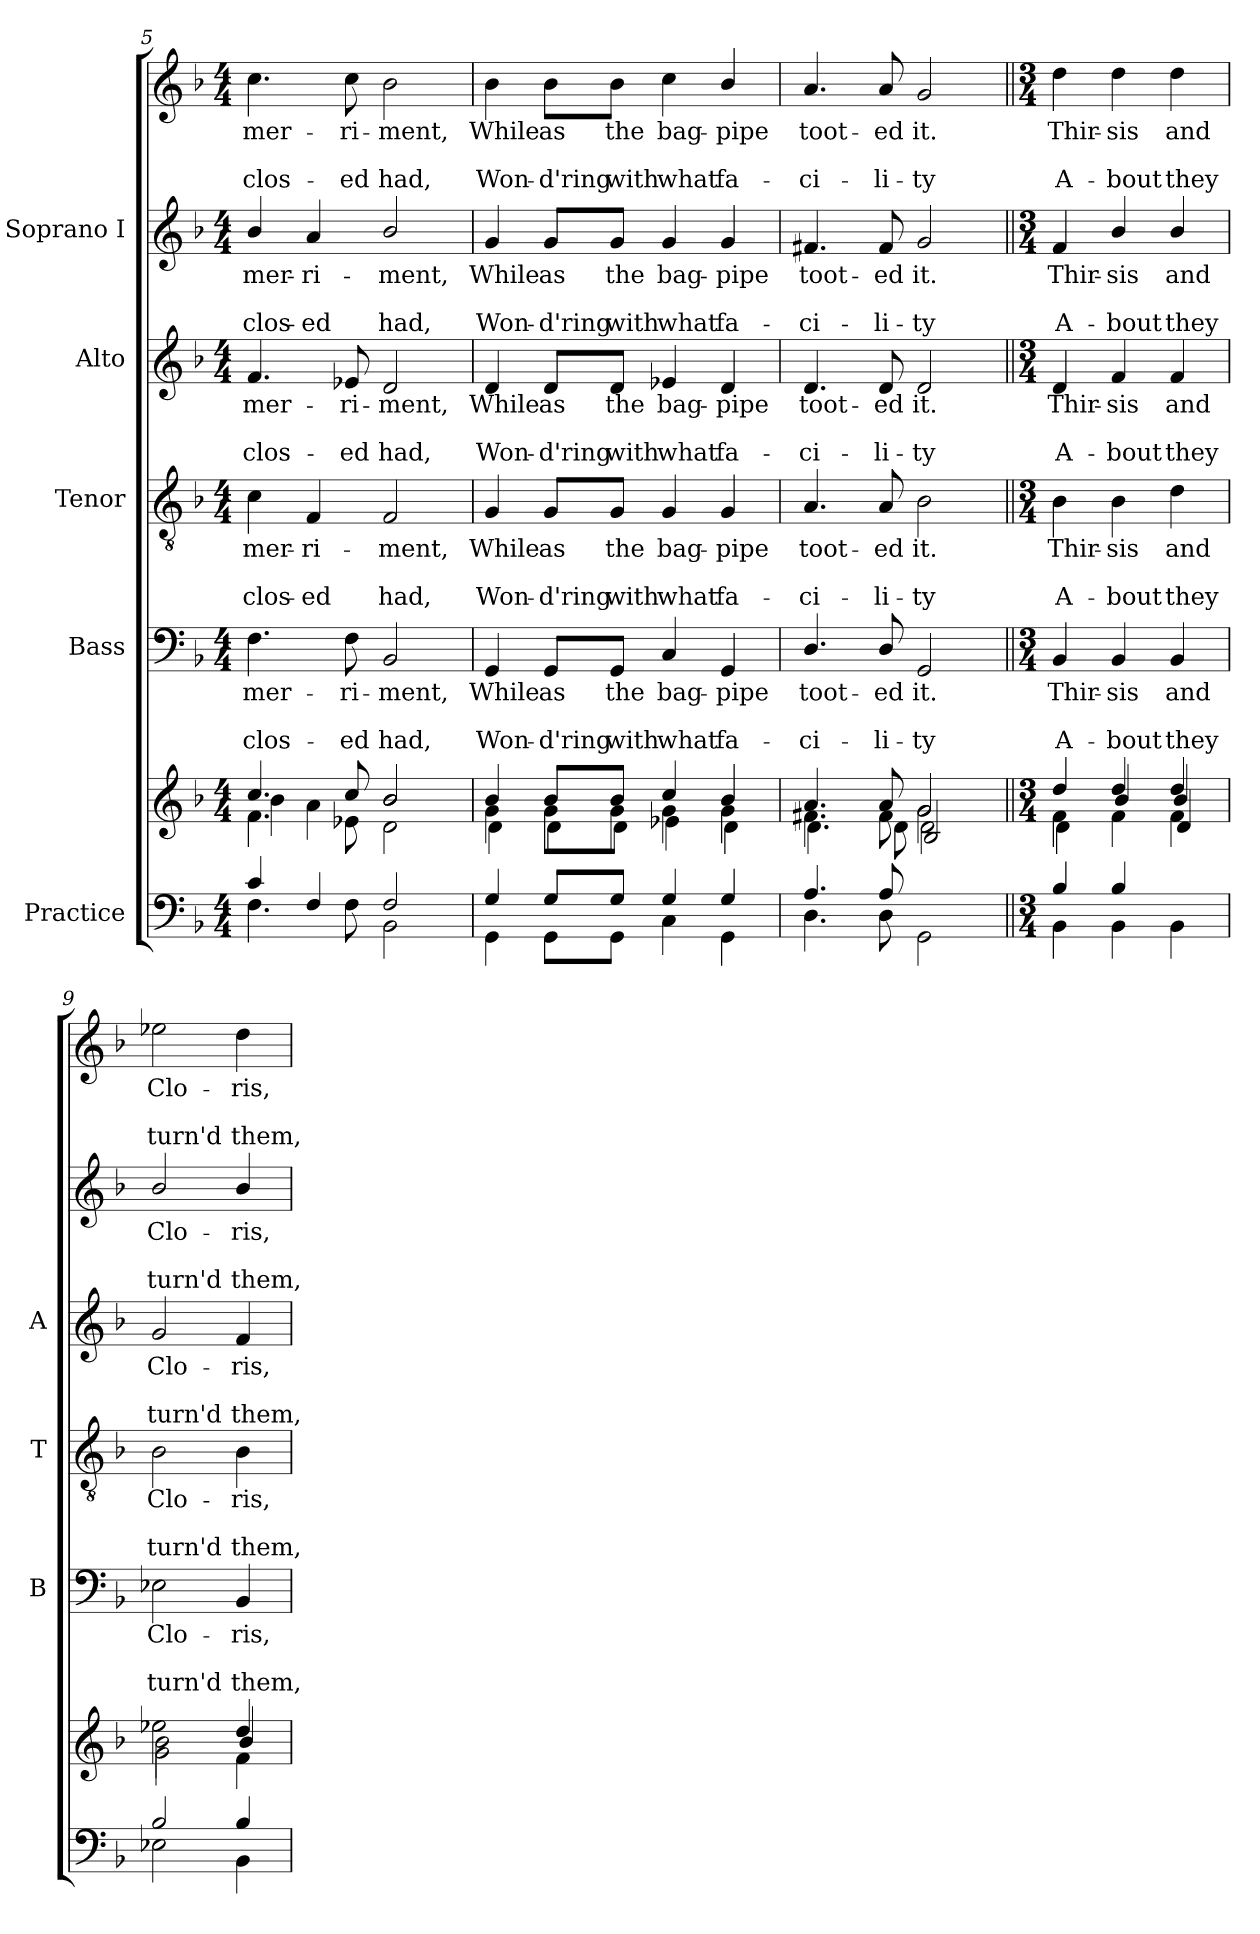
**kern	**kern	**kern	**text	**text	**text	**kern	**text	**text	**text	**kern	**text	**text	**text	**kern	**text	**text	**text	**kern	**text	**text	**text
*part5	*part5	*part4	*part4	*part4	*part4	*part3	*part3	*part3	*part3	*part2	*part2	*part2	*part2	*part1	*part1	*part1	*part1	*part1	*part1	*part1	*part1
*staff7	*staff6	*staff5	*staff5	*staff5	*staff5	*staff4	*staff4	*staff4	*staff4	*staff3	*staff3	*staff3	*staff3	*staff2	*staff2	*staff2	*staff2	*staff1	*staff1	*staff1	*staff1
*I"Practice	*	*I"Bass	*	*	*	*I"Tenor	*	*	*	*I"Alto	*	*	*	*I"Soprano I	*	*	*	*	*	*	*
*	*	*I'B	*	*	*	*I'T	*	*	*	*I'A	*	*	*	*	*	*	*	*	*	*	*
!!LO:LB:g=z
*clefF4	*clefG2	*clefF4	*	*	*	*clefGv2	*	*	*	*clefG2	*	*	*	*clefG2	*	*	*	*clefG2	*	*	*
*k[b-]	*k[b-]	*k[b-]	*	*	*	*k[b-]	*	*	*	*k[b-]	*	*	*	*k[b-]	*	*	*	*k[b-]	*	*	*
*F:	*F:	*F:	*	*	*	*F:	*	*	*	*F:	*	*	*	*F:	*	*	*	*F:	*	*	*
*M4/4	*M4/4	*M4/4	*	*	*	*M4/4	*	*	*	*M4/4	*	*	*	*M4/4	*	*	*	*M4/4	*	*	*
=5	=5	=5	=5	=5	=5	=5	=5	=5	=5	=5	=5	=5	=5	=5	=5	=5	=5	=5	=5	=5	=5
*^	*^	*	*	*	*	*	*	*	*	*	*	*	*	*	*	*	*	*	*	*	*
*	*	*	*^	*	*	*	*	*	*	*	*	*	*	*	*	*	*	*	*	*	*	*	*
!	!	!	!	!	!	!LO:LY:b	!	!LO:LY:b	!	!LO:LY:b	!	!LO:LY:b	!	!LO:LY:b	!	!LO:LY:b	!	!LO:LY:b	!	!LO:LY:b	!	!LO:LY:b	!	!LO:LY:b
4c/	4.F\	4.cc/	4b-\	4.f\	4.F	-mer-	.	-clos-	4c	-mer-	.	-clos-	4.f	-mer-	.	-clos-	4b-/	mer-	.	-clos-	4.cc	-mer-	.	-clos-
!	!	!	!	!	!	!	!	!	!	!LO:LY:b	!	!LO:LY:b	!	!	!	!	!	!LO:LY:b	!	!LO:LY:b	!	!	!	!
4F/	.	.	4a\	.	.	.	.	.	4F	-ri-	.	-ed	.	.	.	.	4a	-ri-	.	-ed	.	.	.	.
!	!	!	!	!	!	!LO:LY:b	!	!LO:LY:b	!	!	!	!	!	!LO:LY:b	!	!LO:LY:b	!	!	!	!	!	!LO:LY:b	!	!LO:LY:b
.	8F\	8cc/	.	8e-X\	8F	-ri-	.	-ed	.	.	.	.	8e-X	-ri-	.	-ed	.	.	.	.	8cc	-ri-	.	-ed
!	!	!	!	!	!	!LO:LY:b	!	!LO:LY:b	!	!LO:LY:b	!	!LO:LY:b	!	!LO:LY:b	!	!LO:LY:b	!	!LO:LY:b	!	!LO:LY:b	!	!LO:LY:b	!	!LO:LY:b
2F/	2BB-\	2b-/	2b-/	2d\	2BB-	ment,	.	had,	2F	ment,	.	had,	2d	ment,	.	had,	2b-/	ment,	.	had,	2b-	ment,	.	had,
=6	=6	=6	=6	=6	=6	=6	=6	=6	=6	=6	=6	=6	=6	=6	=6	=6	=6	=6	=6	=6	=6	=6	=6	=6
!	!	!	!	!	!	!LO:LY:b	!	!LO:LY:b	!	!LO:LY:b	!	!LO:LY:b	!	!LO:LY:b	!	!LO:LY:b	!	!LO:LY:b	!	!LO:LY:b	!	!LO:LY:b	!	!LO:LY:b
4G/	4GG\	4b-/	4g	4d\	4GG	While	.	Won-	4G	While	.	Won-	4d	While	.	Won-	4g	-While	.	Won-	4b-	While	.	Won-
!	!	!	!	!	!	!LO:LY:b	!	!LO:LY:b	!	!LO:LY:b	!	!LO:LY:b	!	!LO:LY:b	!	!LO:LY:b	!	!LO:LY:b	!	!LO:LY:b	!	!LO:LY:b	!	!LO:LY:b
8G/L	8GG\L	8b-/L	8gL	8d\L	8GG/L	-as	.	d'ring	8G/L	-as	.	d'ring	8d/L	-as	.	d'ring	8g/L	-as	.	d'ring	8b-\L	-as	.	d'ring
!	!	!	!	!	!	!LO:LY:b	!	!LO:LY:b	!	!LO:LY:b	!	!LO:LY:b	!	!LO:LY:b	!	!LO:LY:b	!	!LO:LY:b	!	!LO:LY:b	!	!LO:LY:b	!	!LO:LY:b
8G/J	8GG\J	8b-/J	8gJ	8d\J	8GG/J	the	.	with	8G/J	the	.	with	8d/J	the	.	with	8g/J	the	.	with	8b-\J	the	.	with
!	!	!	!	!	!	!LO:LY:b	!	!LO:LY:b	!	!LO:LY:b	!	!LO:LY:b	!	!LO:LY:b	!	!LO:LY:b	!	!LO:LY:b	!	!LO:LY:b	!	!LO:LY:b	!	!LO:LY:b
4G/	4C\	4cc/	4g	4e-X\	4C	bag-	.	-what	4G	bag-	.	-what	4e-X	bag-	.	-what	4g	bag-	.	-what	4cc	bag-	.	-what
!	!	!	!	!	!	!LO:LY:b	!	!LO:LY:b	!	!LO:LY:b	!	!LO:LY:b	!	!LO:LY:b	!	!LO:LY:b	!	!LO:LY:b	!	!LO:LY:b	!	!LO:LY:b	!	!LO:LY:b
4G/	4GG\	4b-/	4g	4d\	4GG	pipe	.	fa-	4G	pipe	.	fa-	4d	pipe	.	fa-	4g	pipe	.	fa-	4b-/	pipe	.	fa-
=7	=7	=7	=7	=7	=7	=7	=7	=7	=7	=7	=7	=7	=7	=7	=7	=7	=7	=7	=7	=7	=7	=7	=7	=7
*	*	*	*	*^	*	*	*	*	*	*	*	*	*	*	*	*	*	*	*	*	*	*	*	*
!	!	!	!	!	!	!	!LO:LY:b	!	!LO:LY:b	!	!LO:LY:b	!	!LO:LY:b	!	!LO:LY:b	!	!LO:LY:b	!	!LO:LY:b	!	!LO:LY:b	!	!LO:LY:b	!	!LO:LY:b
4.A/	4.D\	4.a/	4.f#X	4.d\	2ryy	4.D/	-toot-	.	-ci-	4.A	-toot-	.	-ci-	4.d	-toot-	.	-ci-	4.f#X	toot-	.	-ci-	4.a	-toot-	.	-ci-
!	!	!	!	!	!	!	!LO:LY:b	!	!LO:LY:b	!	!LO:LY:b	!	!LO:LY:b	!	!LO:LY:b	!	!LO:LY:b	!	!LO:LY:b	!	!LO:LY:b	!	!LO:LY:b	!	!LO:LY:b
8A/	8D\	8a/	8f#	8d\	.	8D/	-ed	.	li-	8A	-ed	.	li-	8d	-ed	.	li-	8f#	-ed	.	li-	8a	-ed	.	li-
!	!	!	!	!	!	!	!LO:LY:b	!	!LO:LY:b	!	!LO:LY:b	!	!LO:LY:b	!	!LO:LY:b	!	!LO:LY:b	!	!LO:LY:b	!	!LO:LY:b	!	!LO:LY:b	!	!LO:LY:b
2ryy	2GG\	2g/	2g	2d\	2B-/	2GG	-it.	.	ty	2B-	-it.	.	ty	2d	-it.	.	ty	2g	-it.	.	ty	2g	-it.	.	ty
=8||	=8||	=8||	=8||	=8||	=8||	=8||	=8||	=8||	=8||	=8||	=8||	=8||	=8||	=8||	=8||	=8||	=8||	=8||	=8||	=8||	=8||	=8||	=8||	=8||	=8||
*M3/4	*	*M3/4	*	*	*	*M3/4	*	*	*	*M3/4	*	*	*	*M3/4	*	*	*	*M3/4	*	*	*	*M3/4	*	*	*
!	!	!	!	!	!	!	!LO:LY:b	!	!LO:LY:b	!	!LO:LY:b	!	!LO:LY:b	!	!LO:LY:b	!	!LO:LY:b	!	!LO:LY:b	!	!LO:LY:b	!	!LO:LY:b	!	!LO:LY:b
4B-/	4BB-\	4dd/	4f	4d\	2ryy	4BB-	Thir-	.	-A-	4B-	Thir-	.	-A-	4d	Thir-	.	-A-	4f	Thir-	.	-A-	4dd	Thir-	.	-A-
!	!	!	!	!	!	!	!LO:LY:b	!	!LO:LY:b	!	!LO:LY:b	!	!LO:LY:b	!	!LO:LY:b	!	!LO:LY:b	!	!LO:LY:b	!	!LO:LY:b	!	!LO:LY:b	!	!LO:LY:b
4B-/	4BB-\	4dd/	4b-/	4f\	.	4BB-	-sis	.	bout	4B-	-sis	.	bout	4f	-sis	.	bout	4b-/	-sis	.	bout	4dd	-sis	.	bout
!	!	!	!	!	!	!	!LO:LY:b	!	!LO:LY:b	!	!LO:LY:b	!	!LO:LY:b	!	!LO:LY:b	!	!LO:LY:b	!	!LO:LY:b	!	!LO:LY:b	!	!LO:LY:b	!	!LO:LY:b
4ryy	4BB-\	4dd/	4b-/	4f\	4d/	4BB-	and	.	they	4d	and	.	they	4f	and	.	they	4b-/	and	.	they	4dd	and	.	they
=9	=9	=9	=9	=9	=9	=9	=9	=9	=9	=9	=9	=9	=9	=9	=9	=9	=9	=9	=9	=9	=9	=9	=9	=9	=9
!	!	!	!	!	!	!	!LO:LY:b	!	!LO:LY:b	!	!LO:LY:b	!	!LO:LY:b	!	!LO:LY:b	!	!LO:LY:b	!	!LO:LY:b	!	!LO:LY:b	!	!LO:LY:b	!	!LO:LY:b
*	*	*	*	*v	*v	*	*	*	*	*	*	*	*	*	*	*	*	*	*	*	*	*	*	*	*
2B-/	2E-X\	2ee-X\	2b-\	2g\	2E-X	Clo-	.	-turn'd	2B-	Clo-	.	-turn'd	2g	Clo-	.	-turn'd	2b-/	Clo-	.	-turn'd	2ee-X	Clo-	.	-turn'd
!	!	!	!	!	!	!LO:LY:b	!	!LO:LY:b	!	!LO:LY:b	!	!LO:LY:b	!	!LO:LY:b	!	!LO:LY:b	!	!LO:LY:b	!	!LO:LY:b	!	!LO:LY:b	!	!LO:LY:b
4B-/	4BB-\	4dd/	4b-/	4f\	4BB-	ris,	.	them,	4B-	ris,	.	them,	4f	ris,	.	them,	4b-/	ris,	.	them,	4dd	ris,	.	them,
*v	*v	*	*	*	*	*	*	*	*	*	*	*	*	*	*	*	*	*	*	*	*	*	*	*
*	*v	*v	*v	*	*	*	*	*	*	*	*	*	*	*	*	*	*	*	*	*	*	*	*
=	=	=	=	=	=	=	=	=	=	=	=	=	=	=	=	=	=	=	=	=	=
*-	*-	*-	*-	*-	*-	*-	*-	*-	*-	*-	*-	*-	*-	*-	*-	*-	*-	*-	*-	*-	*-
